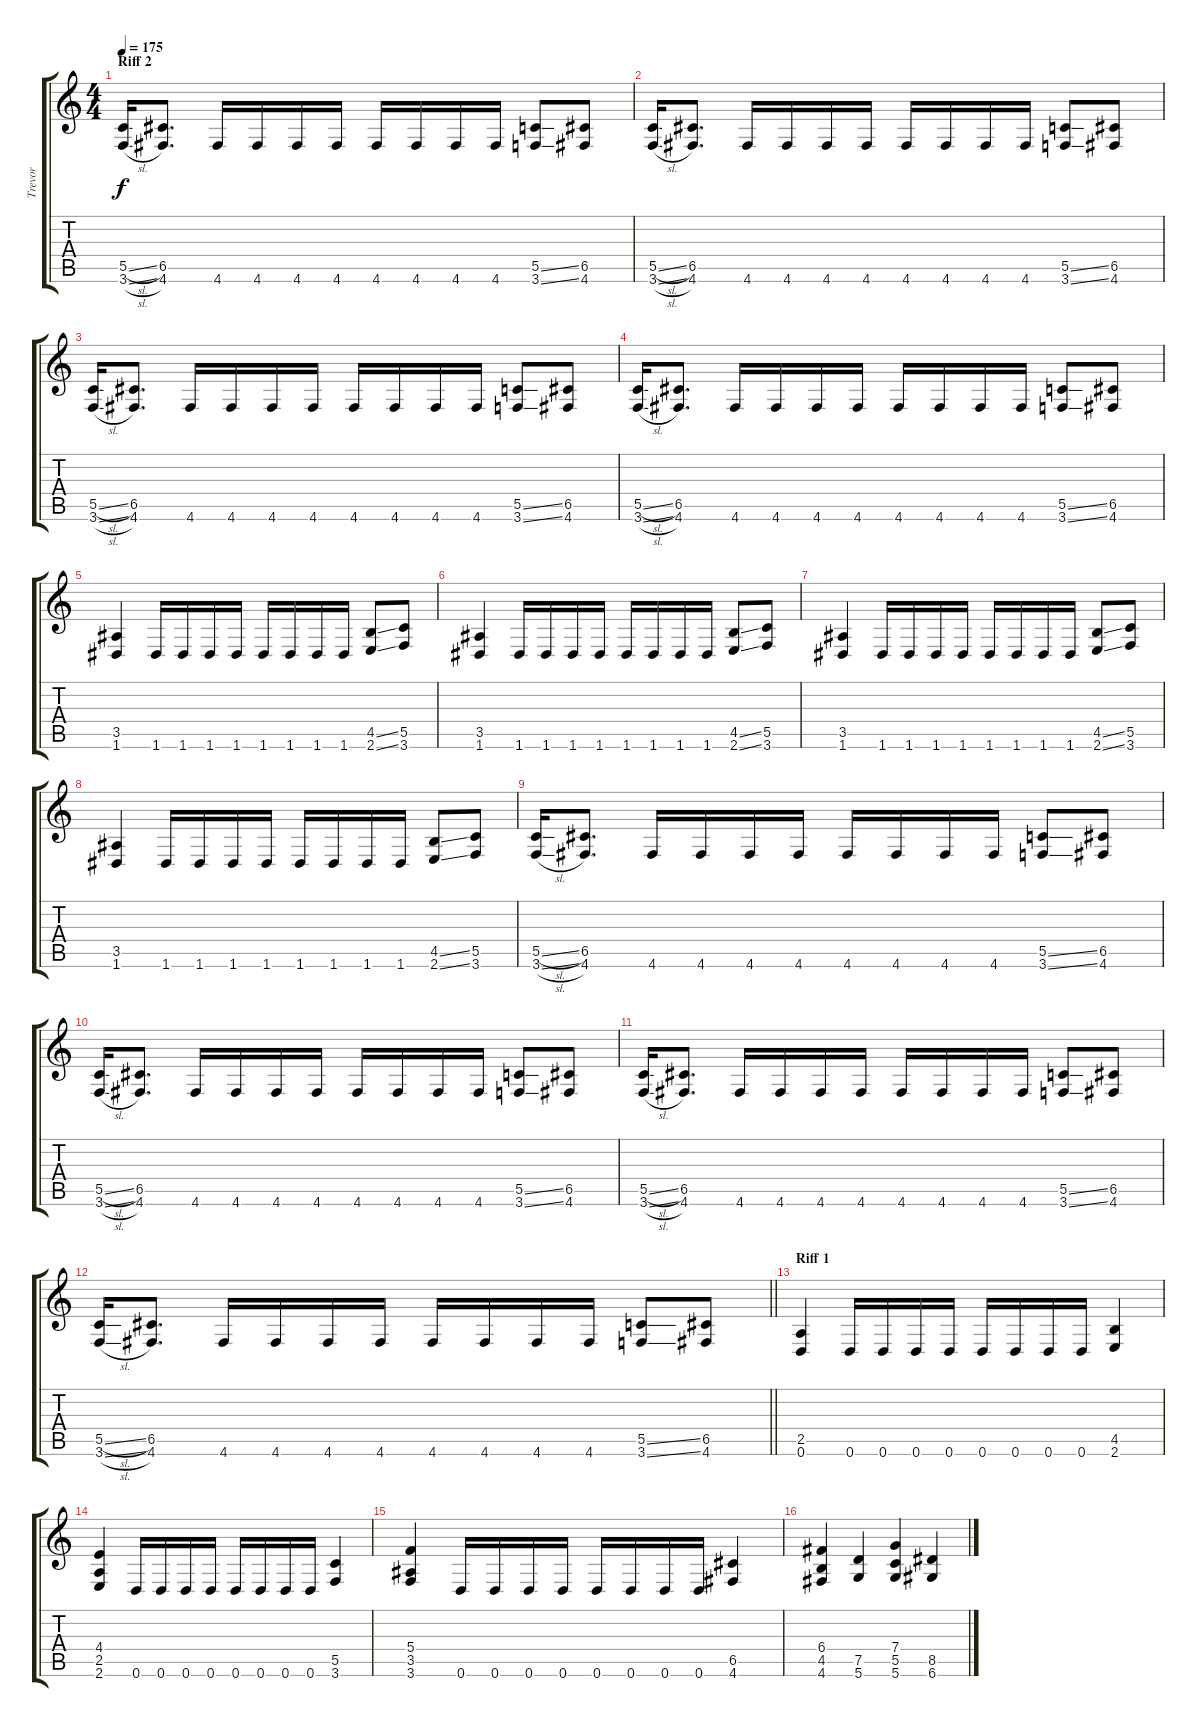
\track ("Trevor" "Trevor") {instrument overdrivenguitar}
\staff {score tabs}
\tuning (D4 A3 F3 C3 G2 D2) {hide}
\ts (4 4)
\section ("" "Riff 2")
\tempo 175
\clef g2
\ks c
(5.5{sl} 3.6{sl}).16{dy f} (6.5 4.6).8{d} 4.6.16 4.6.16 4.6.16 4.6.16 4.6.16 4.6.16 4.6.16 4.6.16 (5.5{ss} 3.6{ss}).8 (6.5 4.6).8 |
(5.5{sl} 3.6{sl}).16 (6.5 4.6).8{d} 4.6.16 4.6.16 4.6.16 4.6.16 4.6.16 4.6.16 4.6.16 4.6.16 (5.5{ss} 3.6{ss}).8 (6.5 4.6).8 |
(5.5{sl} 3.6{sl}).16 (6.5 4.6).8{d} 4.6.16 4.6.16 4.6.16 4.6.16 4.6.16 4.6.16 4.6.16 4.6.16 (5.5{ss} 3.6{ss}).8 (6.5 4.6).8 |
(5.5{sl} 3.6{sl}).16 (6.5 4.6).8{d} 4.6.16 4.6.16 4.6.16 4.6.16 4.6.16 4.6.16 4.6.16 4.6.16 (5.5{ss} 3.6{ss}).8 (6.5 4.6).8 |
(3.5 1.6).4 1.6.16 1.6.16 1.6.16 1.6.16 1.6.16 1.6.16 1.6.16 1.6.16 (4.5{ss} 2.6{ss}).8 (5.5 3.6).8 |
(3.5 1.6).4 1.6.16 1.6.16 1.6.16 1.6.16 1.6.16 1.6.16 1.6.16 1.6.16 (4.5{ss} 2.6{ss}).8 (5.5 3.6).8 |
(3.5 1.6).4 1.6.16 1.6.16 1.6.16 1.6.16 1.6.16 1.6.16 1.6.16 1.6.16 (4.5{ss} 2.6{ss}).8 (5.5 3.6).8 |
(3.5 1.6).4 1.6.16 1.6.16 1.6.16 1.6.16 1.6.16 1.6.16 1.6.16 1.6.16 (4.5{ss} 2.6{ss}).8 (5.5 3.6).8 |
(5.5{sl} 3.6{sl}).16 (6.5 4.6).8{d} 4.6.16 4.6.16 4.6.16 4.6.16 4.6.16 4.6.16 4.6.16 4.6.16 (5.5{ss} 3.6{ss}).8 (6.5 4.6).8 |
(5.5{sl} 3.6{sl}).16 (6.5 4.6).8{d} 4.6.16 4.6.16 4.6.16 4.6.16 4.6.16 4.6.16 4.6.16 4.6.16 (5.5{ss} 3.6{ss}).8 (6.5 4.6).8 |
(5.5{sl} 3.6{sl}).16 (6.5 4.6).8{d} 4.6.16 4.6.16 4.6.16 4.6.16 4.6.16 4.6.16 4.6.16 4.6.16 (5.5{ss} 3.6{ss}).8 (6.5 4.6).8 |
\barLineRight lightlight
(5.5{sl} 3.6{sl}).16 (6.5 4.6).8{d} 4.6.16 4.6.16 4.6.16 4.6.16 4.6.16 4.6.16 4.6.16 4.6.16 (5.5{ss} 3.6{ss}).8 (6.5 4.6).8 |
\section ("" "Riff 1")
(2.5 0.6).4 0.6.16 0.6.16 0.6.16 0.6.16 0.6.16 0.6.16 0.6.16 0.6.16 (4.5 2.6).4 |
(4.4 2.5 2.6).4 0.6.16 0.6.16 0.6.16 0.6.16 0.6.16 0.6.16 0.6.16 0.6.16 (5.5 3.6).4 |
(5.4 3.5 3.6).4 0.6.16 0.6.16 0.6.16 0.6.16 0.6.16 0.6.16 0.6.16 0.6.16 (6.5 4.6).4 |
(6.4 4.5 4.6).4 (7.5 5.6).4 (7.4 5.5 5.6).4 (8.5 6.6).4
